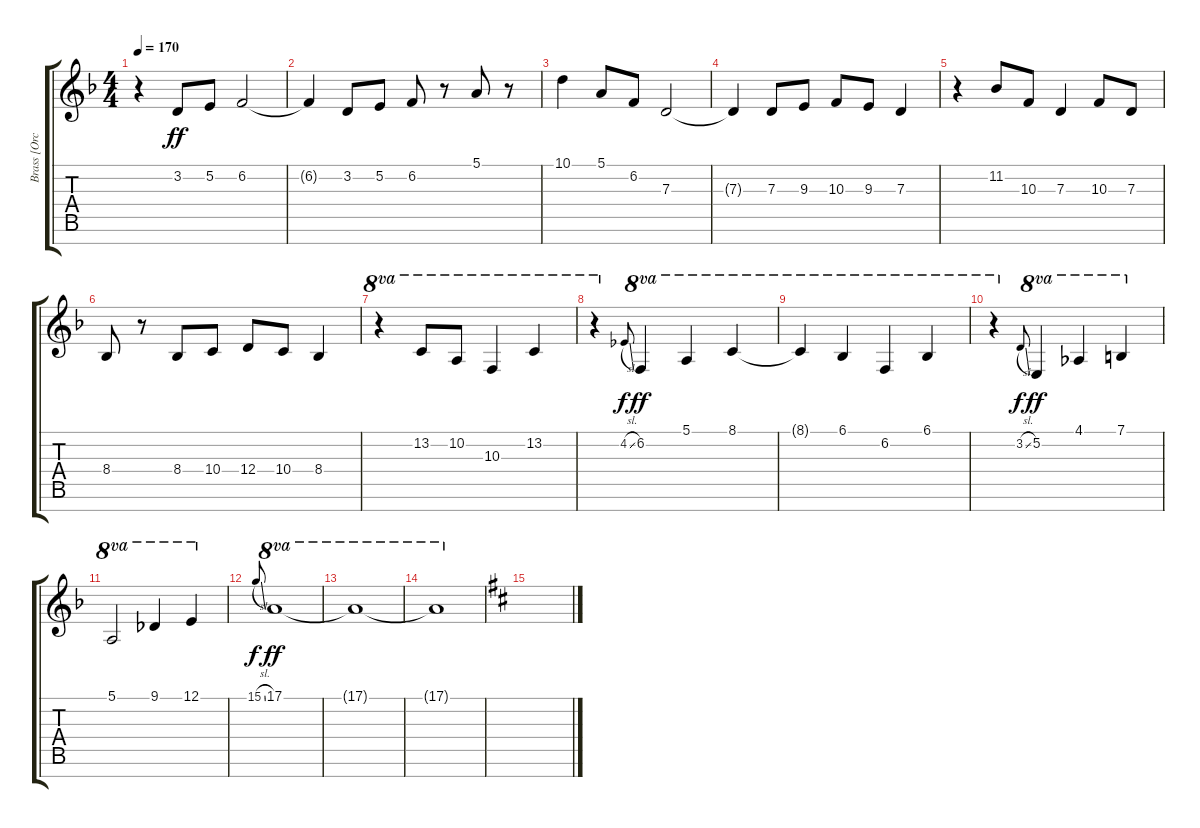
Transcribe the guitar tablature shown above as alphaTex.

\track ("Brass [Orchestra]" "Brass [Orc") {instrument trumpet}
\staff {score tabs}
\tuning (E4 B3 G3 D3 A2 E2 B1) {hide}
\ts (4 4)
\tempo 170
\clef g2
\ks dminor
r.4{dy ff} 3.2.8 5.2.8 6.2.2 |
6.2{t}.4 3.2.8 5.2.8 6.2.8 r.8 5.1.8 r.8 |
10.1.4 5.1.8 6.2.8 7.3.2 |
7.3{t}.4 7.3.8 9.3.8 10.3.8 9.3.8 7.3.4 |
r.4 11.2.8 10.3.8 7.3.4 10.3.8 7.3.8 |
8.4.8 r.8 8.4.8 10.4.8 12.4.8 10.4.8 8.4.4 |
r.4{ot 8va} 13.2.8{ot 8va} 10.2.8{ot 8va} 10.3.4{ot 8va} 13.2.4{ot 8va} |
r.4{ot 8va} 4.2{sl}.8{gr onbeat dy f} 6.2.4{ot 8va dy ff} 5.1.4{ot 8va} 8.1.4{ot 8va} |
8.1{t}.4{ot 8va} 6.1.4{ot 8va} 6.2.4{ot 8va} 6.1.4{ot 8va} |
r.4{ot 8va} 3.2{sl}.8{gr onbeat dy f} 5.2.4{ot 8va dy ff} 4.1.4{ot 8va} 7.1.4{ot 8va} |
5.1.2{ot 8va} 9.1.4{ot 8va} 12.1.4{ot 8va} |
15.1{sl}.8{gr onbeat dy f} 17.1.1{ot 8va dy ff} |
17.1{t}.1{ot 8va volume 5} |
17.1{t}.1{ot 8va} |
\ks d
